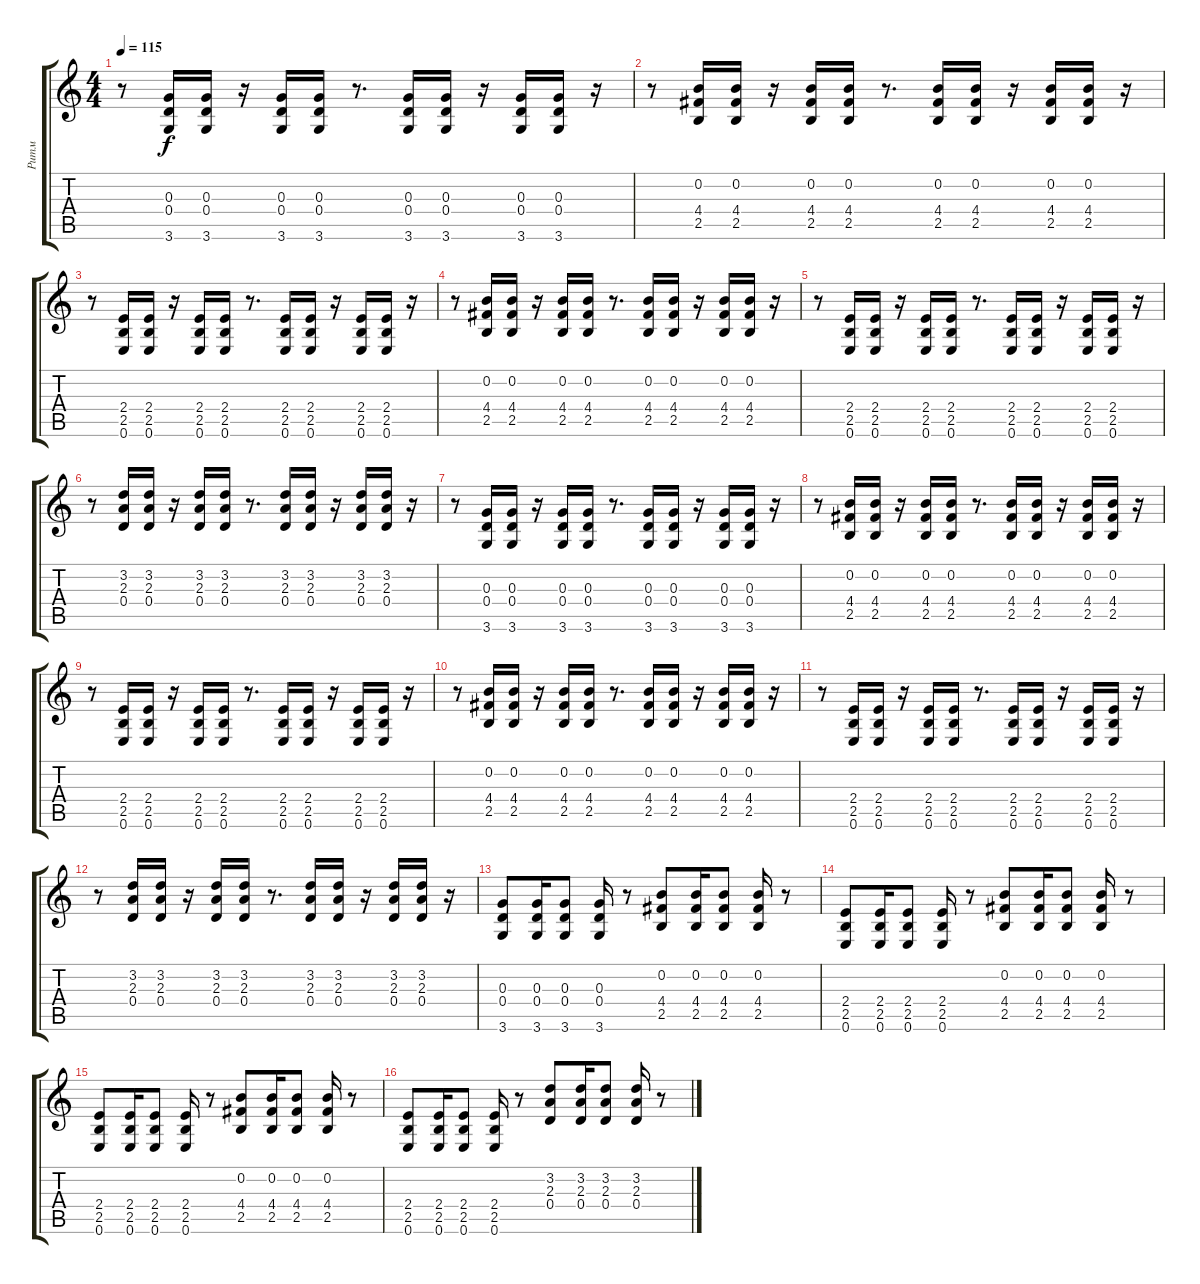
\track ("Ритм" "Ритм") {instrument distortionguitar}
\staff {score tabs}
\tuning (E4 B3 G3 D3 A2 E2) {hide}
\ts (4 4)
\tempo 115
\clef g2
\ks c
r.8{dy f} (0.3 0.4 3.6).16 (0.3 0.4 3.6).16 r.16 (0.3 0.4 3.6).16 (0.3 0.4 3.6).16 r.8{d} (0.3 0.4 3.6).16 (0.3 0.4 3.6).16 r.16 (0.3 0.4 3.6).16 (0.3 0.4 3.6).16 r.16 |
r.8 (0.2 4.4 2.5).16 (0.2 4.4 2.5).16 r.16 (0.2 4.4 2.5).16 (0.2 4.4 2.5).16 r.8{d} (0.2 4.4 2.5).16 (0.2 4.4 2.5).16 r.16 (0.2 4.4 2.5).16 (0.2 4.4 2.5).16 r.16 |
r.8 (2.4 2.5 0.6).16 (2.4 2.5 0.6).16 r.16 (2.4 2.5 0.6).16 (2.4 2.5 0.6).16 r.8{d} (2.4 2.5 0.6).16 (2.4 2.5 0.6).16 r.16 (2.4 2.5 0.6).16 (2.4 2.5 0.6).16 r.16 |
r.8 (0.2 4.4 2.5).16 (0.2 4.4 2.5).16 r.16 (0.2 4.4 2.5).16 (0.2 4.4 2.5).16 r.8{d} (0.2 4.4 2.5).16 (0.2 4.4 2.5).16 r.16 (0.2 4.4 2.5).16 (0.2 4.4 2.5).16 r.16 |
r.8 (2.4 2.5 0.6).16 (2.4 2.5 0.6).16 r.16 (2.4 2.5 0.6).16 (2.4 2.5 0.6).16 r.8{d} (2.4 2.5 0.6).16 (2.4 2.5 0.6).16 r.16 (2.4 2.5 0.6).16 (2.4 2.5 0.6).16 r.16 |
r.8 (3.2 2.3 0.4).16 (3.2 2.3 0.4).16 r.16 (3.2 2.3 0.4).16 (3.2 2.3 0.4).16 r.8{d} (3.2 2.3 0.4).16 (3.2 2.3 0.4).16 r.16 (3.2 2.3 0.4).16 (3.2 2.3 0.4).16 r.16 |
r.8 (0.3 0.4 3.6).16 (0.3 0.4 3.6).16 r.16 (0.3 0.4 3.6).16 (0.3 0.4 3.6).16 r.8{d} (0.3 0.4 3.6).16 (0.3 0.4 3.6).16 r.16 (0.3 0.4 3.6).16 (0.3 0.4 3.6).16 r.16 |
r.8 (0.2 4.4 2.5).16 (0.2 4.4 2.5).16 r.16 (0.2 4.4 2.5).16 (0.2 4.4 2.5).16 r.8{d} (0.2 4.4 2.5).16 (0.2 4.4 2.5).16 r.16 (0.2 4.4 2.5).16 (0.2 4.4 2.5).16 r.16 |
r.8 (2.4 2.5 0.6).16 (2.4 2.5 0.6).16 r.16 (2.4 2.5 0.6).16 (2.4 2.5 0.6).16 r.8{d} (2.4 2.5 0.6).16 (2.4 2.5 0.6).16 r.16 (2.4 2.5 0.6).16 (2.4 2.5 0.6).16 r.16 |
r.8 (0.2 4.4 2.5).16 (0.2 4.4 2.5).16 r.16 (0.2 4.4 2.5).16 (0.2 4.4 2.5).16 r.8{d} (0.2 4.4 2.5).16 (0.2 4.4 2.5).16 r.16 (0.2 4.4 2.5).16 (0.2 4.4 2.5).16 r.16 |
r.8 (2.4 2.5 0.6).16 (2.4 2.5 0.6).16 r.16 (2.4 2.5 0.6).16 (2.4 2.5 0.6).16 r.8{d} (2.4 2.5 0.6).16 (2.4 2.5 0.6).16 r.16 (2.4 2.5 0.6).16 (2.4 2.5 0.6).16 r.16 |
r.8 (3.2 2.3 0.4).16 (3.2 2.3 0.4).16 r.16 (3.2 2.3 0.4).16 (3.2 2.3 0.4).16 r.8{d} (3.2 2.3 0.4).16 (3.2 2.3 0.4).16 r.16 (3.2 2.3 0.4).16 (3.2 2.3 0.4).16 r.16 |
(0.3 0.4 3.6).8 (0.3 0.4 3.6).16 (0.3 0.4 3.6).8 (0.3 0.4 3.6).16 r.8 (0.2 4.4 2.5).8 (0.2 4.4 2.5).16 (0.2 4.4 2.5).8 (0.2 4.4 2.5).16 r.8 |
(2.4 2.5 0.6).8 (2.4 2.5 0.6).16 (2.4 2.5 0.6).8 (2.4 2.5 0.6).16 r.8 (0.2 4.4 2.5).8 (0.2 4.4 2.5).16 (0.2 4.4 2.5).8 (0.2 4.4 2.5).16 r.8 |
(2.4 2.5 0.6).8 (2.4 2.5 0.6).16 (2.4 2.5 0.6).8 (2.4 2.5 0.6).16 r.8 (0.2 4.4 2.5).8 (0.2 4.4 2.5).16 (0.2 4.4 2.5).8 (0.2 4.4 2.5).16 r.8 |
(2.4 2.5 0.6).8 (2.4 2.5 0.6).16 (2.4 2.5 0.6).8 (2.4 2.5 0.6).16 r.8 (3.2 2.3 0.4).8 (3.2 2.3 0.4).16 (3.2 2.3 0.4).8 (3.2 2.3 0.4).16 r.8
